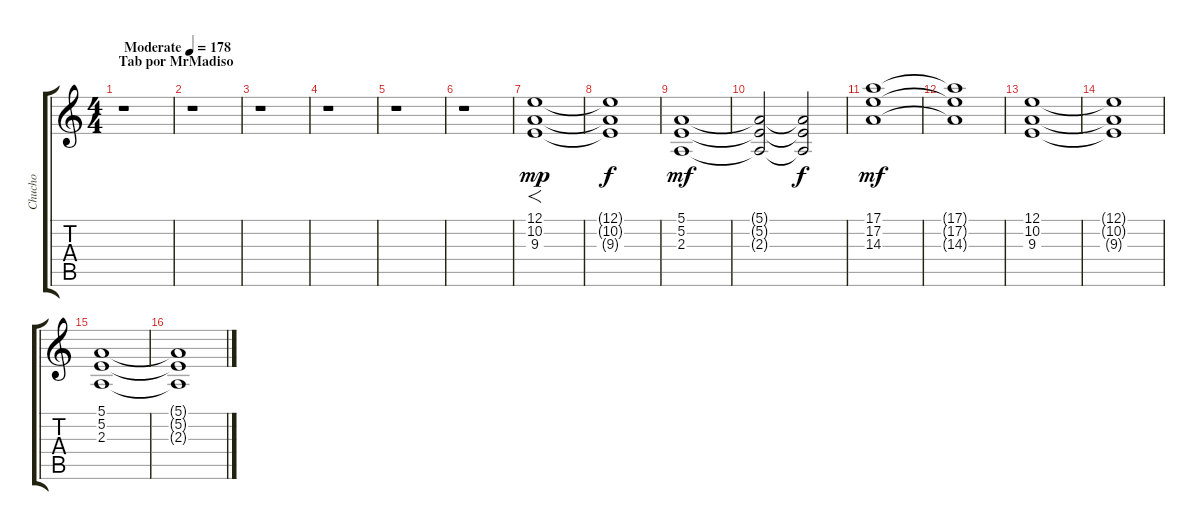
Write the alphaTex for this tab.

\track ("Chucho" "Chucho") {instrument pad2warm}
\staff {score tabs}
\tuning (E4 B3 G3 D3 A2 E2) {hide}
\ts (4 4)
\section ("" "Tab por MrMadiso")
\tempo (178 "Moderate")
\clef g2
\ks c
r.1{dy mp instrument pad2warm} |
r.1 |
r.1 |
r.1 |
r.1 |
r.1 |
(12.1 10.2 9.3).1{f} |
(12.1{t} 10.2{t} 9.3{t}).1{dy f} |
(5.1 5.2 2.3).1{dy mf} |
(5.1{t} 5.2{t} 2.3{t}).2 (5.1{t} 5.2{t} 2.3{t}).2{dy f} |
(17.1 17.2 14.3).1{dy mf} |
(17.1{t} 17.2{t} 14.3{t}).1 |
(12.1 10.2 9.3).1 |
(12.1{t} 10.2{t} 9.3{t}).1 |
(5.1 5.2 2.3).1 |
(5.1{t} 5.2{t} 2.3{t}).1
